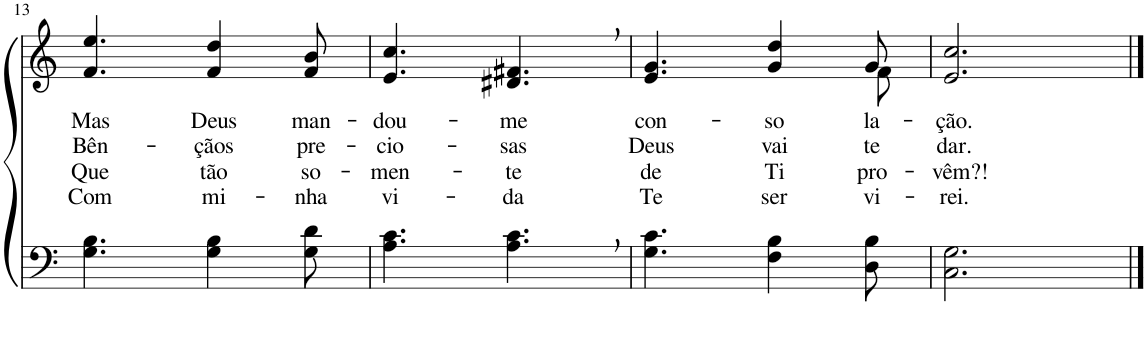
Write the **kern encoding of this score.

**kern	**kern	**text	**text	**text	**text
*part2	*part1	*part1	*part1	*part1	*part1
*staff2	*staff1	*staff1	*staff1	*staff1	*staff1
*I"Parte III e IV	*I"Parte I e II	*	*	*	*
!!LO:PB:g=z
*clefF4	*clefG2	*	*	*	*
*k[]	*k[]	*	*	*	*
*M6/8	*M6/8	*	*	*	*
=13	=13	=13	=13	=13	=13
!	!	!LO:LY:b	!LO:LY:b	!LO:LY:b	!LO:LY:b
4.G\ 4.B\	4.f/ 4.ee/	Mas	Bên-	Que	Com
!	!	!LO:LY:b	!LO:LY:b	!LO:LY:b	!LO:LY:b
4G\ 4B\	4f/ 4dd/	Deus	-çãos	tão	mi-
!	!	!LO:LY:b	!LO:LY:b	!LO:LY:b	!LO:LY:b
8G\ 8d\	8f/ 8b/	man-	pre-	so-	-nha
=14	=14	=14	=14	=14	=14
!	!	!LO:LY:b	!LO:LY:b	!LO:LY:b	!LO:LY:b
4.A\ 4.c\	4.e/ 4.cc/	-dou-	-cio-	-men-	vi-
!	!	!LO:LY:b	!LO:LY:b	!LO:LY:b	!LO:LY:b
4.A\, 4.c\,	4.d#X/, 4.f#X/,	-me	-sas	-te	-da
=15	=15	=15	=15	=15	=15
!	!	!LO:LY:b	!LO:LY:b	!LO:LY:b	!LO:LY:b
*	*^	*	*	*	*
4.G\ 4.c\	4.e/ 4.g/	8ryy	con-	Deus	de	Te
!	!	!	!LO:LY:b	!LO:LY:b	!LO:LY:b	!LO:LY:b
*	*v	*v	*	*	*	*
4F\ 4B\	4g/ 4dd/	-so-	vai	Ti	ser-
*	*^	*	*	*	*
!	!	!	!LO:LY:b	!LO:LY:b	!LO:LY:b	!LO:LY:b
8D\ 8B\	8g/	8f\	-la-	te	pro-	-vi-
=16	=16	=16	=16	=16	=16	=16
!	!	!	!LO:LY:b	!LO:LY:b	!LO:LY:b	!LO:LY:b
*	*v	*v	*	*	*	*
2.C\ 2.G\	2.e/ 2.cc/	-ção.	dar.	-vêm?!	-rei.
==	==	==	==	==	==
*-	*-	*-	*-	*-	*-
